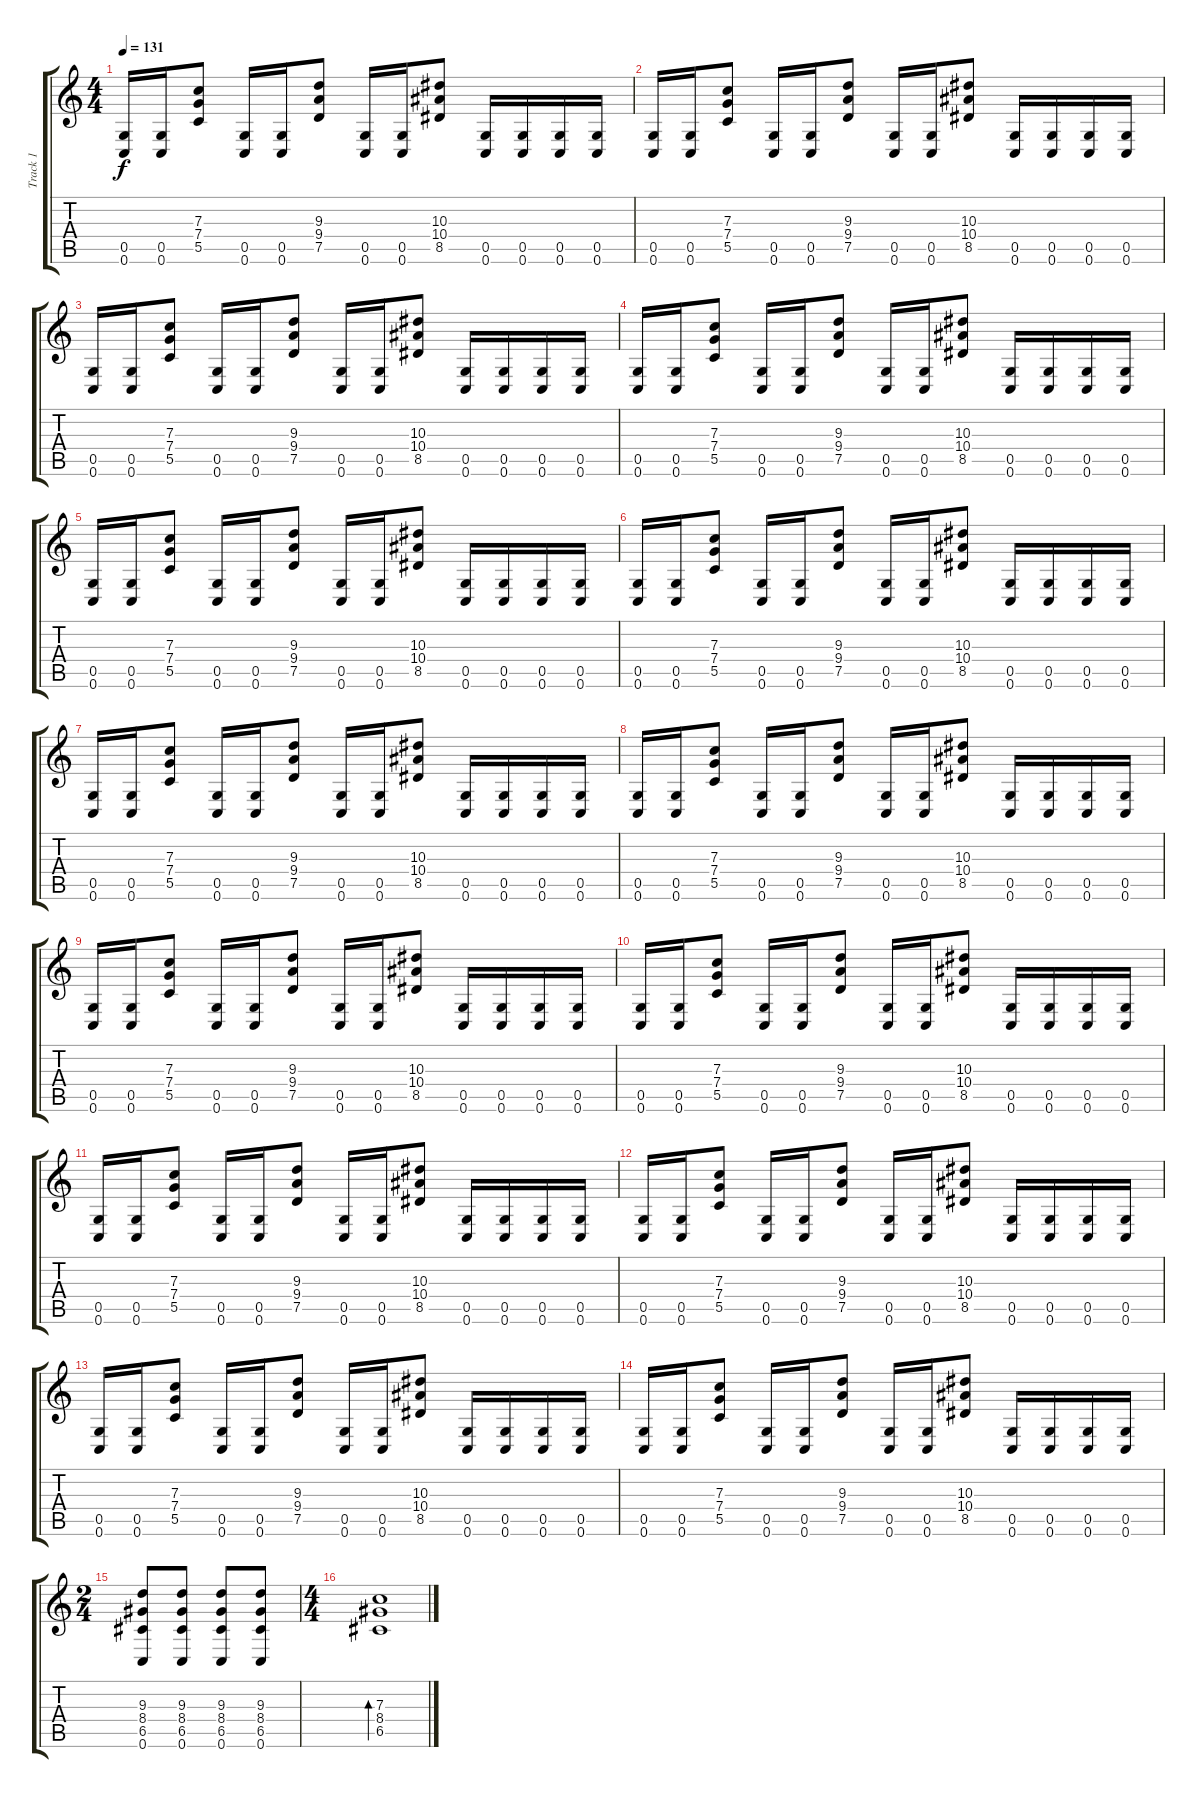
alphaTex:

\track ("Track 1" "Track 1") {instrument distortionguitar}
\staff {score tabs}
\tuning (D4 A3 F3 C3 G2 C2) {hide}
\ts (4 4)
\tempo 131
\clef g2
\ks c
(0.5 0.6).16{dy f} (0.5 0.6).16 (7.3 7.4 5.5).8 (0.5 0.6).16 (0.5 0.6).16 (9.3 9.4 7.5).8 (0.5 0.6).16 (0.5 0.6).16 (10.3 10.4 8.5).8 (0.5 0.6).16 (0.5 0.6).16 (0.5 0.6).16 (0.5 0.6).16 |
(0.5 0.6).16 (0.5 0.6).16 (7.3 7.4 5.5).8 (0.5 0.6).16 (0.5 0.6).16 (9.3 9.4 7.5).8 (0.5 0.6).16 (0.5 0.6).16 (10.3 10.4 8.5).8 (0.5 0.6).16 (0.5 0.6).16 (0.5 0.6).16 (0.5 0.6).16 |
(0.5 0.6).16 (0.5 0.6).16 (7.3 7.4 5.5).8 (0.5 0.6).16 (0.5 0.6).16 (9.3 9.4 7.5).8 (0.5 0.6).16 (0.5 0.6).16 (10.3 10.4 8.5).8 (0.5 0.6).16 (0.5 0.6).16 (0.5 0.6).16 (0.5 0.6).16 |
(0.5 0.6).16 (0.5 0.6).16 (7.3 7.4 5.5).8 (0.5 0.6).16 (0.5 0.6).16 (9.3 9.4 7.5).8 (0.5 0.6).16 (0.5 0.6).16 (10.3 10.4 8.5).8 (0.5 0.6).16 (0.5 0.6).16 (0.5 0.6).16 (0.5 0.6).16 |
(0.5 0.6).16 (0.5 0.6).16 (7.3 7.4 5.5).8 (0.5 0.6).16 (0.5 0.6).16 (9.3 9.4 7.5).8 (0.5 0.6).16 (0.5 0.6).16 (10.3 10.4 8.5).8 (0.5 0.6).16 (0.5 0.6).16 (0.5 0.6).16 (0.5 0.6).16 |
(0.5 0.6).16 (0.5 0.6).16 (7.3 7.4 5.5).8 (0.5 0.6).16 (0.5 0.6).16 (9.3 9.4 7.5).8 (0.5 0.6).16 (0.5 0.6).16 (10.3 10.4 8.5).8 (0.5 0.6).16 (0.5 0.6).16 (0.5 0.6).16 (0.5 0.6).16 |
(0.5 0.6).16 (0.5 0.6).16 (7.3 7.4 5.5).8 (0.5 0.6).16 (0.5 0.6).16 (9.3 9.4 7.5).8 (0.5 0.6).16 (0.5 0.6).16 (10.3 10.4 8.5).8 (0.5 0.6).16 (0.5 0.6).16 (0.5 0.6).16 (0.5 0.6).16 |
(0.5 0.6).16 (0.5 0.6).16 (7.3 7.4 5.5).8 (0.5 0.6).16 (0.5 0.6).16 (9.3 9.4 7.5).8 (0.5 0.6).16 (0.5 0.6).16 (10.3 10.4 8.5).8 (0.5 0.6).16 (0.5 0.6).16 (0.5 0.6).16 (0.5 0.6).16 |
(0.5 0.6).16 (0.5 0.6).16 (7.3 7.4 5.5).8 (0.5 0.6).16 (0.5 0.6).16 (9.3 9.4 7.5).8 (0.5 0.6).16 (0.5 0.6).16 (10.3 10.4 8.5).8 (0.5 0.6).16 (0.5 0.6).16 (0.5 0.6).16 (0.5 0.6).16 |
(0.5 0.6).16 (0.5 0.6).16 (7.3 7.4 5.5).8 (0.5 0.6).16 (0.5 0.6).16 (9.3 9.4 7.5).8 (0.5 0.6).16 (0.5 0.6).16 (10.3 10.4 8.5).8 (0.5 0.6).16 (0.5 0.6).16 (0.5 0.6).16 (0.5 0.6).16 |
(0.5 0.6).16 (0.5 0.6).16 (7.3 7.4 5.5).8 (0.5 0.6).16 (0.5 0.6).16 (9.3 9.4 7.5).8 (0.5 0.6).16 (0.5 0.6).16 (10.3 10.4 8.5).8 (0.5 0.6).16 (0.5 0.6).16 (0.5 0.6).16 (0.5 0.6).16 |
(0.5 0.6).16 (0.5 0.6).16 (7.3 7.4 5.5).8 (0.5 0.6).16 (0.5 0.6).16 (9.3 9.4 7.5).8 (0.5 0.6).16 (0.5 0.6).16 (10.3 10.4 8.5).8 (0.5 0.6).16 (0.5 0.6).16 (0.5 0.6).16 (0.5 0.6).16 |
(0.5 0.6).16 (0.5 0.6).16 (7.3 7.4 5.5).8 (0.5 0.6).16 (0.5 0.6).16 (9.3 9.4 7.5).8 (0.5 0.6).16 (0.5 0.6).16 (10.3 10.4 8.5).8 (0.5 0.6).16 (0.5 0.6).16 (0.5 0.6).16 (0.5 0.6).16 |
(0.5 0.6).16 (0.5 0.6).16 (7.3 7.4 5.5).8 (0.5 0.6).16 (0.5 0.6).16 (9.3 9.4 7.5).8 (0.5 0.6).16 (0.5 0.6).16 (10.3 10.4 8.5).8 (0.5 0.6).16 (0.5 0.6).16 (0.5 0.6).16 (0.5 0.6).16 |
\ts (2 4)
(9.3 8.4 6.5 0.6).8 (9.3 8.4 6.5 0.6).8 (9.3 8.4 6.5 0.6).8 (9.3 8.4 6.5 0.6).8 |
\ts (4 4)
(7.3 8.4 6.5).1{bd 480}
